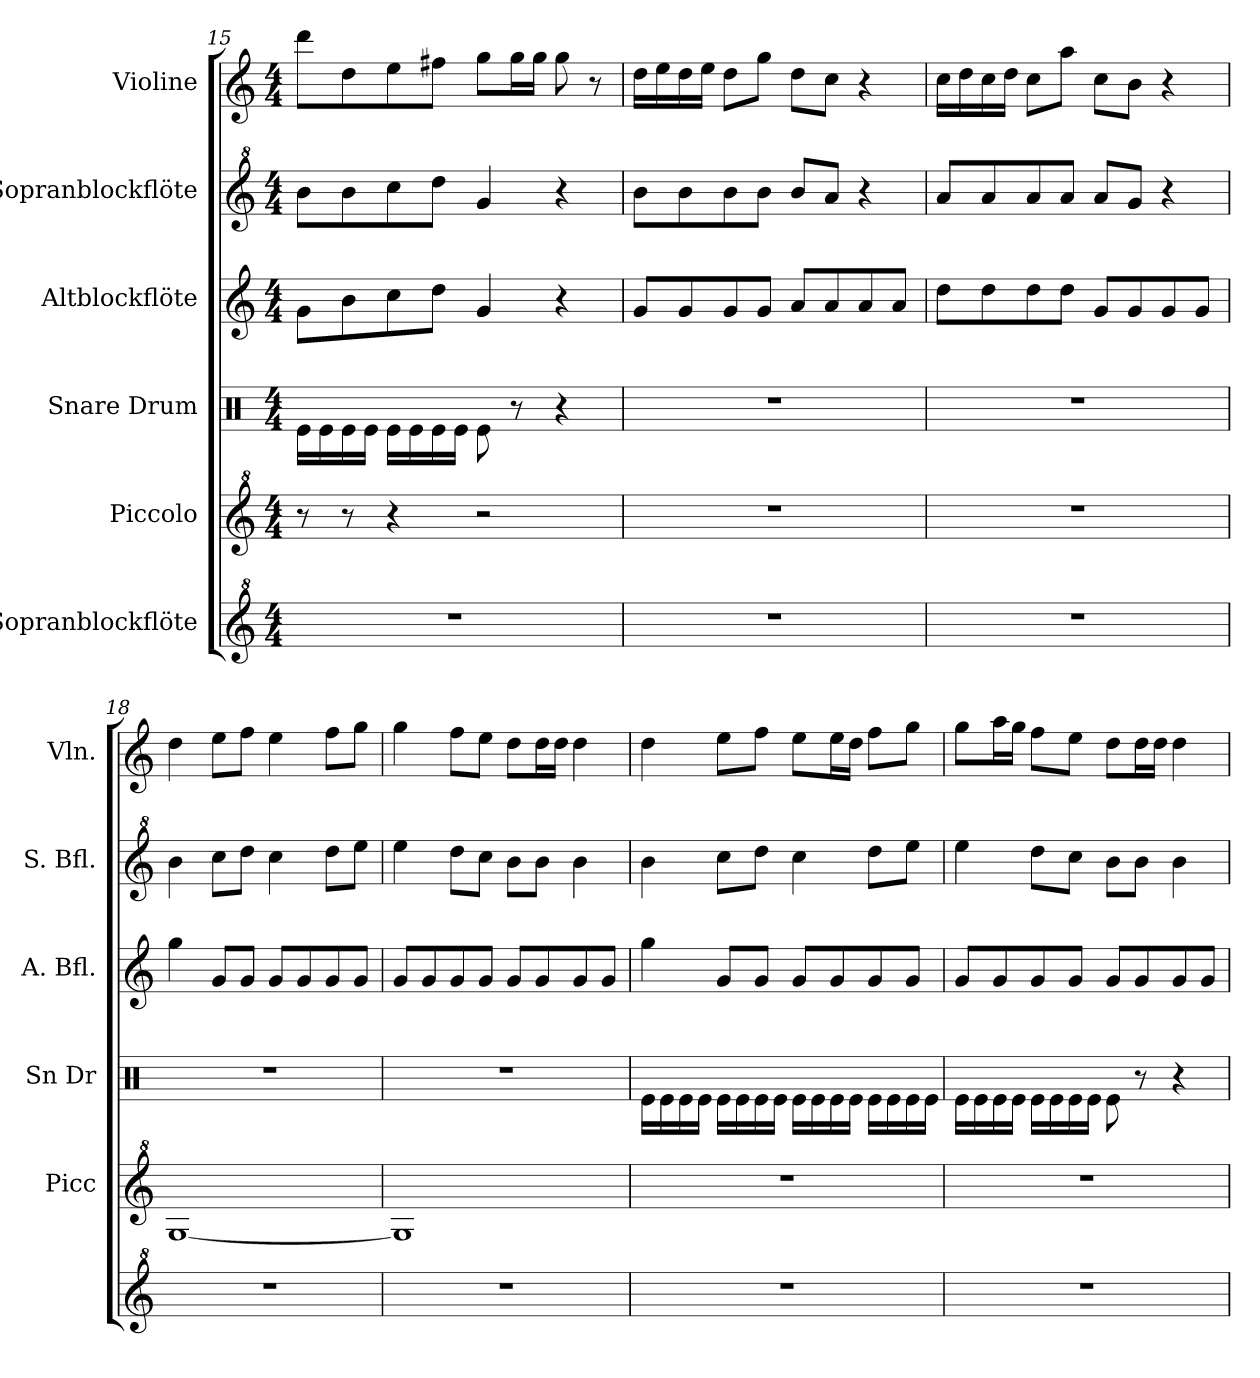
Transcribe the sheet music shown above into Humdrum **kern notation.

**kern	**kern	**kern	**kern	**kern	**kern
*part6	*part5	*part4	*part3	*part2	*part1
*staff6	*staff5	*staff4	*staff3	*staff2	*staff1
*I"Sopranblockflöte	*I"Piccolo	*I"Snare Drum	*I"Altblockflöte	*I"Sopranblockflöte	*I"Violine
*	*I'Picc	*I'Sn Dr	*I'A. Bfl.	*I'S. Bfl.	*I'Vln.
!!LO:LB:g=z
*clefG^2	*clefG^2	*clefX	*clefG2	*clefG^2	*clefG2
*	*ITrd-7c-12	*	*	*	*
*k[]	*k[]	*k[]	*k[]	*k[]	*k[]
*M4/4	*M4/4	*M4/4	*M4/4	*M4/4	*M4/4
=15	=15	=15	=15	=15	=15
1r	8r	16Re\LL	8g\L	8bb\L	8ddd\L
.	.	16Re\	.	.	.
.	8r	16Re\	8b\	8bb\	8dd\
.	.	16Re\JJ	.	.	.
.	4r	16Re\LL	8cc\	8ccc\	8ee\
.	.	16Re\	.	.	.
.	.	16Re\	8dd\J	8ddd\J	8ff#X\J
.	.	16Re\JJ	.	.	.
.	2r	8Re\	4g/	4gg/	8gg\L
.	.	8r	.	.	16gg\L
.	.	.	.	.	16gg\JJ
.	.	4r	4r	4r	8gg\
.	.	.	.	.	8r
=16	=16	=16	=16	=16	=16
1r	1r	1r	8g/L	8bb\L	16dd\LL
.	.	.	.	.	16ee\
.	.	.	8g/	8bb\	16dd\
.	.	.	.	.	16ee\JJ
.	.	.	8g/	8bb\	8dd\L
.	.	.	8g/J	8bb\J	8gg\J
.	.	.	8a/L	8bb/L	8dd\L
.	.	.	8a/	8aa/J	8cc\J
.	.	.	8a/	4r	4r
.	.	.	8a/J	.	.
=17	=17	=17	=17	=17	=17
1r	1r	1r	8dd\L	8aa/L	16cc\LL
.	.	.	.	.	16dd\
.	.	.	8dd\	8aa/	16cc\
.	.	.	.	.	16dd\JJ
.	.	.	8dd\	8aa/	8cc\L
.	.	.	8dd\J	8aa/J	8aa\J
.	.	.	8g/L	8aa/L	8cc\L
.	.	.	8g/	8gg/J	8b\J
.	.	.	8g/	4r	4r
.	.	.	8g/J	.	.
=18	=18	=18	=18	=18	=18
1r	[1gg	1r	4gg\	4bb\	4dd\
.	.	.	8g/L	8ccc\L	8ee\L
.	.	.	8g/J	8ddd\J	8ff\J
.	.	.	8g/L	4ccc\	4ee\
.	.	.	8g/	.	.
.	.	.	8g/	8ddd\L	8ff\L
.	.	.	8g/J	8eee\J	8gg\J
!!LO:LB:g=z
=19	=19	=19	=19	=19	=19
1r	1gg]	1r	8g/L	4eee\	4gg\
.	.	.	8g/	.	.
.	.	.	8g/	8ddd\L	8ff\L
.	.	.	8g/J	8ccc\J	8ee\J
.	.	.	8g/L	8bb\L	8dd\L
.	.	.	8g/	8bb\J	16dd\L
.	.	.	.	.	16dd\JJ
.	.	.	8g/	4bb\	4dd\
.	.	.	8g/J	.	.
=20	=20	=20	=20	=20	=20
1r	1r	16Re\LL	4gg\	4bb\	4dd\
.	.	16Re\	.	.	.
.	.	16Re\	.	.	.
.	.	16Re\JJ	.	.	.
.	.	16Re\LL	8g/L	8ccc\L	8ee\L
.	.	16Re\	.	.	.
.	.	16Re\	8g/J	8ddd\J	8ff\J
.	.	16Re\JJ	.	.	.
.	.	16Re\LL	8g/L	4ccc\	8ee\L
.	.	16Re\	.	.	.
.	.	16Re\	8g/	.	16ee\L
.	.	16Re\JJ	.	.	16dd\JJ
.	.	16Re\LL	8g/	8ddd\L	8ff\L
.	.	16Re\	.	.	.
.	.	16Re\	8g/J	8eee\J	8gg\J
.	.	16Re\JJ	.	.	.
=21	=21	=21	=21	=21	=21
1r	1r	16Re\LL	8g/L	4eee\	8gg\L
.	.	16Re\	.	.	.
.	.	16Re\	8g/	.	16aa\L
.	.	16Re\JJ	.	.	16gg\JJ
.	.	16Re\LL	8g/	8ddd\L	8ff\L
.	.	16Re\	.	.	.
.	.	16Re\	8g/J	8ccc\J	8ee\J
.	.	16Re\JJ	.	.	.
.	.	8Re\	8g/L	8bb\L	8dd\L
.	.	8r	8g/	8bb\J	16dd\L
.	.	.	.	.	16dd\JJ
.	.	4r	8g/	4bb\	4dd\
.	.	.	8g/J	.	.
=	=	=	=	=	=
*-	*-	*-	*-	*-	*-
